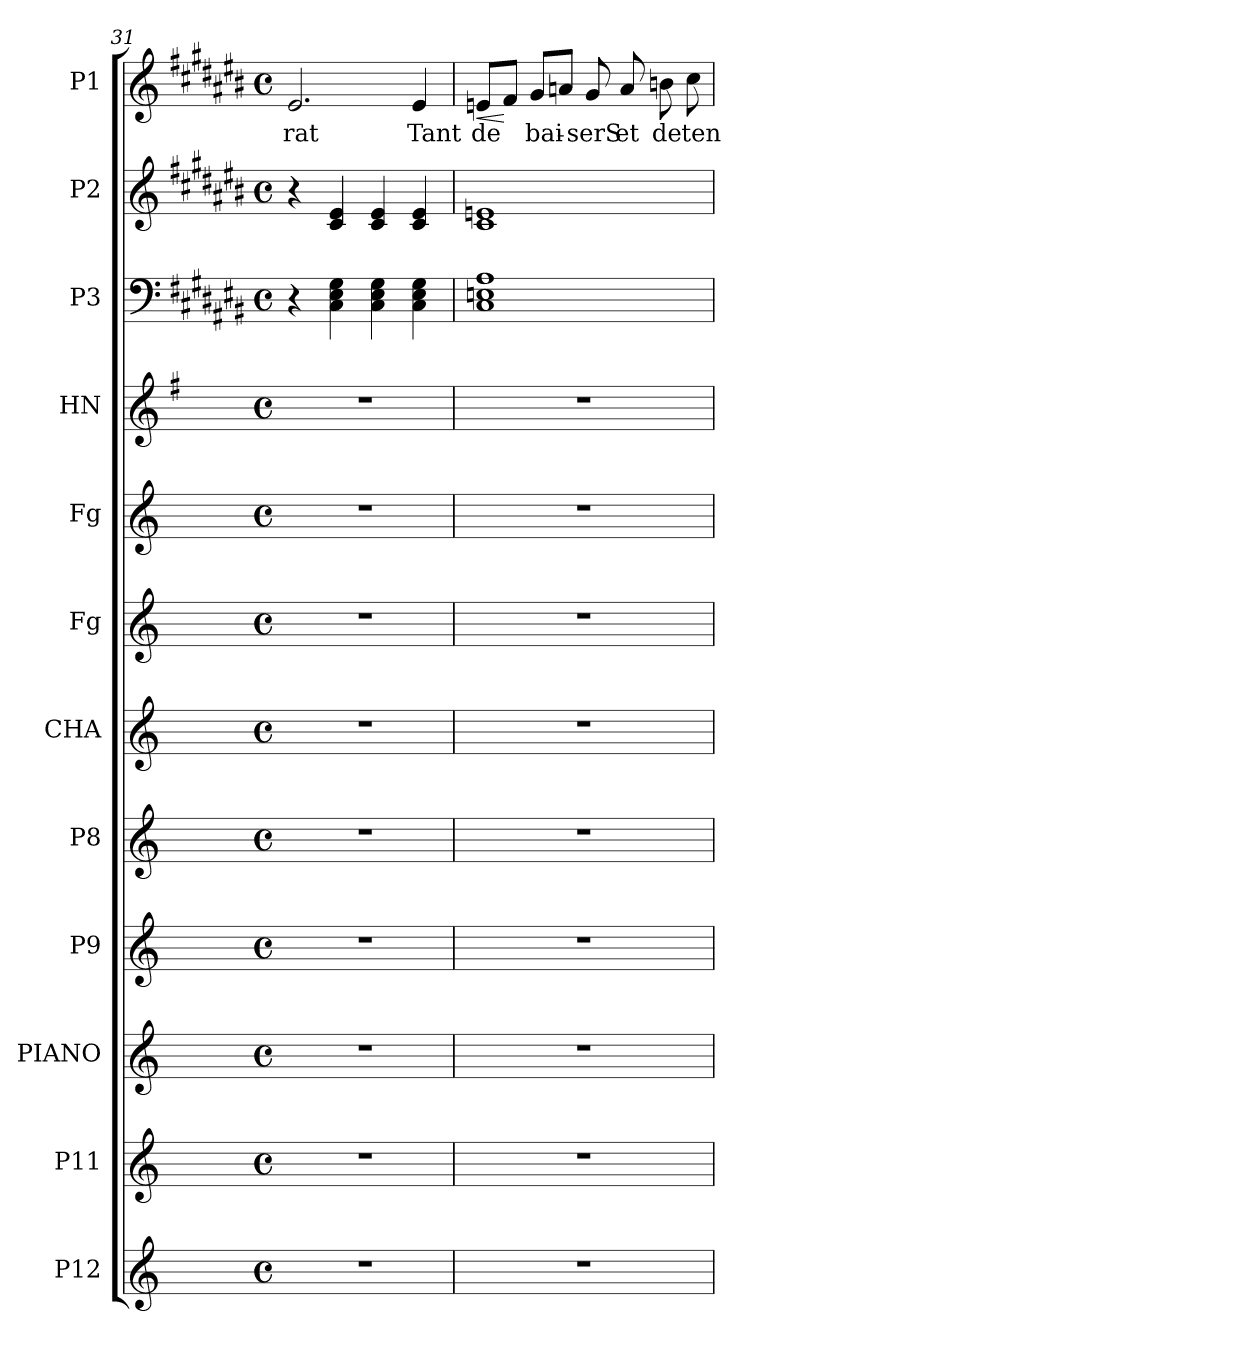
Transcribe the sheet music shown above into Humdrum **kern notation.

**kern	**kern	**kern	**kern	**kern	**kern	**kern	**kern	**kern	**kern	**kern	**kern	**text	**dynam
*part12	*part11	*part10	*part9	*part8	*part7	*part6	*part5	*part4	*part3	*part2	*part1	*part1	*part1
*staff12	*staff11	*staff10	*staff9	*staff8	*staff7	*staff6	*staff5	*staff4	*staff3	*staff2	*staff1	*staff1	*staff1
*I"P12	*I"P11	*I"PIANO	*I"P9	*I"P8	*I"CHA	*I"Fg	*I"Fg	*I"HN	*I"P3	*I"P2	*I"P1	*	*
*	*	*I'Pno	*	*	*I'CHA	*I'Fg	*I'Fg	*I'HN	*	*	*	*	*
*clefG2	*clefG2	*clefG2	*clefG2	*clefG2	*clefG2	*clefG2	*clefG2	*clefG2	*clefF4	*clefG2	*clefG2	*	*
*	*	*	*	*	*	*	*	*ITrd4c7	*	*	*	*	*
*k[]	*k[]	*k[]	*k[]	*k[]	*k[]	*k[]	*k[]	*k[]	*k[f#c#g#d#a#e#b#]	*k[f#c#g#d#a#e#b#]	*k[f#c#g#d#a#e#b#]	*	*
*C:	*C:	*C:	*C:	*C:	*C:	*C:	*C:	*C:	*C#:	*C#:	*C#:	*	*
*M4/4	*M4/4	*M4/4	*M4/4	*M4/4	*M4/4	*M4/4	*M4/4	*M4/4	*M4/4	*M4/4	*M4/4	*	*
*met(c)	*met(c)	*met(c)	*met(c)	*met(c)	*met(c)	*met(c)	*met(c)	*met(c)	*met(c)	*met(c)	*met(c)	*	*
=31	=31	=31	=31	=31	=31	=31	=31	=31	=31	=31	=31	=31	=31
!	!	!	!	!	!	!	!	!	!	!	!	!LO:LY:b:color=#000000	!
1r	1r	1r	1r	1r	1r	1r	1r	1r	4r	4r	2.e#i/	rat	.
.	.	.	.	.	.	.	.	.	4C#i\ 4E#i 4G#i	4c#i/ 4e#i	.	.	.
.	.	.	.	.	.	.	.	.	4C#i\ 4E#i 4G#i	4c#i/ 4e#i	.	.	.
!	!	!	!	!	!	!	!	!	!	!	!	!LO:LY:b:color=#000000	!
.	.	.	.	.	.	.	.	.	4C#i\ 4E#i 4G#i	4c#i/ 4e#i	4e#i/	Tant	.
!!LO:LB:g=z
=32	=32	=32	=32	=32	=32	=32	=32	=32	=32	=32	=32	=32	=32
!	!	!	!	!	!	!	!	!	!	!	!	!LO:LY:b:color=#000000	!LO:HP:b
1r	1r	1r	1r	1r	1r	1r	1r	1r	1C#i 1Eni 1A#i	1c#i 1eni	8eni/L	de	<
.	.	.	.	.	.	.	.	.	.	.	8f#i/J	.	[
!	!	!	!	!	!	!	!	!	!	!	!	!LO:LY:b:color=#000000	!
.	.	.	.	.	.	.	.	.	.	.	8g#i/L	bai-	.
.	.	.	.	.	.	.	.	.	.	.	8ani/J	.	.
!	!	!	!	!	!	!	!	!	!	!	!	!LO:LY:b:color=#000000	!
.	.	.	.	.	.	.	.	.	.	.	8g#i/	serS	.
!	!	!	!	!	!	!	!	!	!	!	!	!LO:LY:b:color=#000000	!
.	.	.	.	.	.	.	.	.	.	.	8ai/	et	.
!	!	!	!	!	!	!	!	!	!	!	!	!LO:LY:b:color=#000000	!
.	.	.	.	.	.	.	.	.	.	.	8bni\	de	.
!	!	!	!	!	!	!	!	!	!	!	!	!LO:LY:b:color=#000000	!
.	.	.	.	.	.	.	.	.	.	.	8cc#i\	ten-	.
=	=	=	=	=	=	=	=	=	=	=	=	=	=
*-	*-	*-	*-	*-	*-	*-	*-	*-	*-	*-	*-	*-	*-
